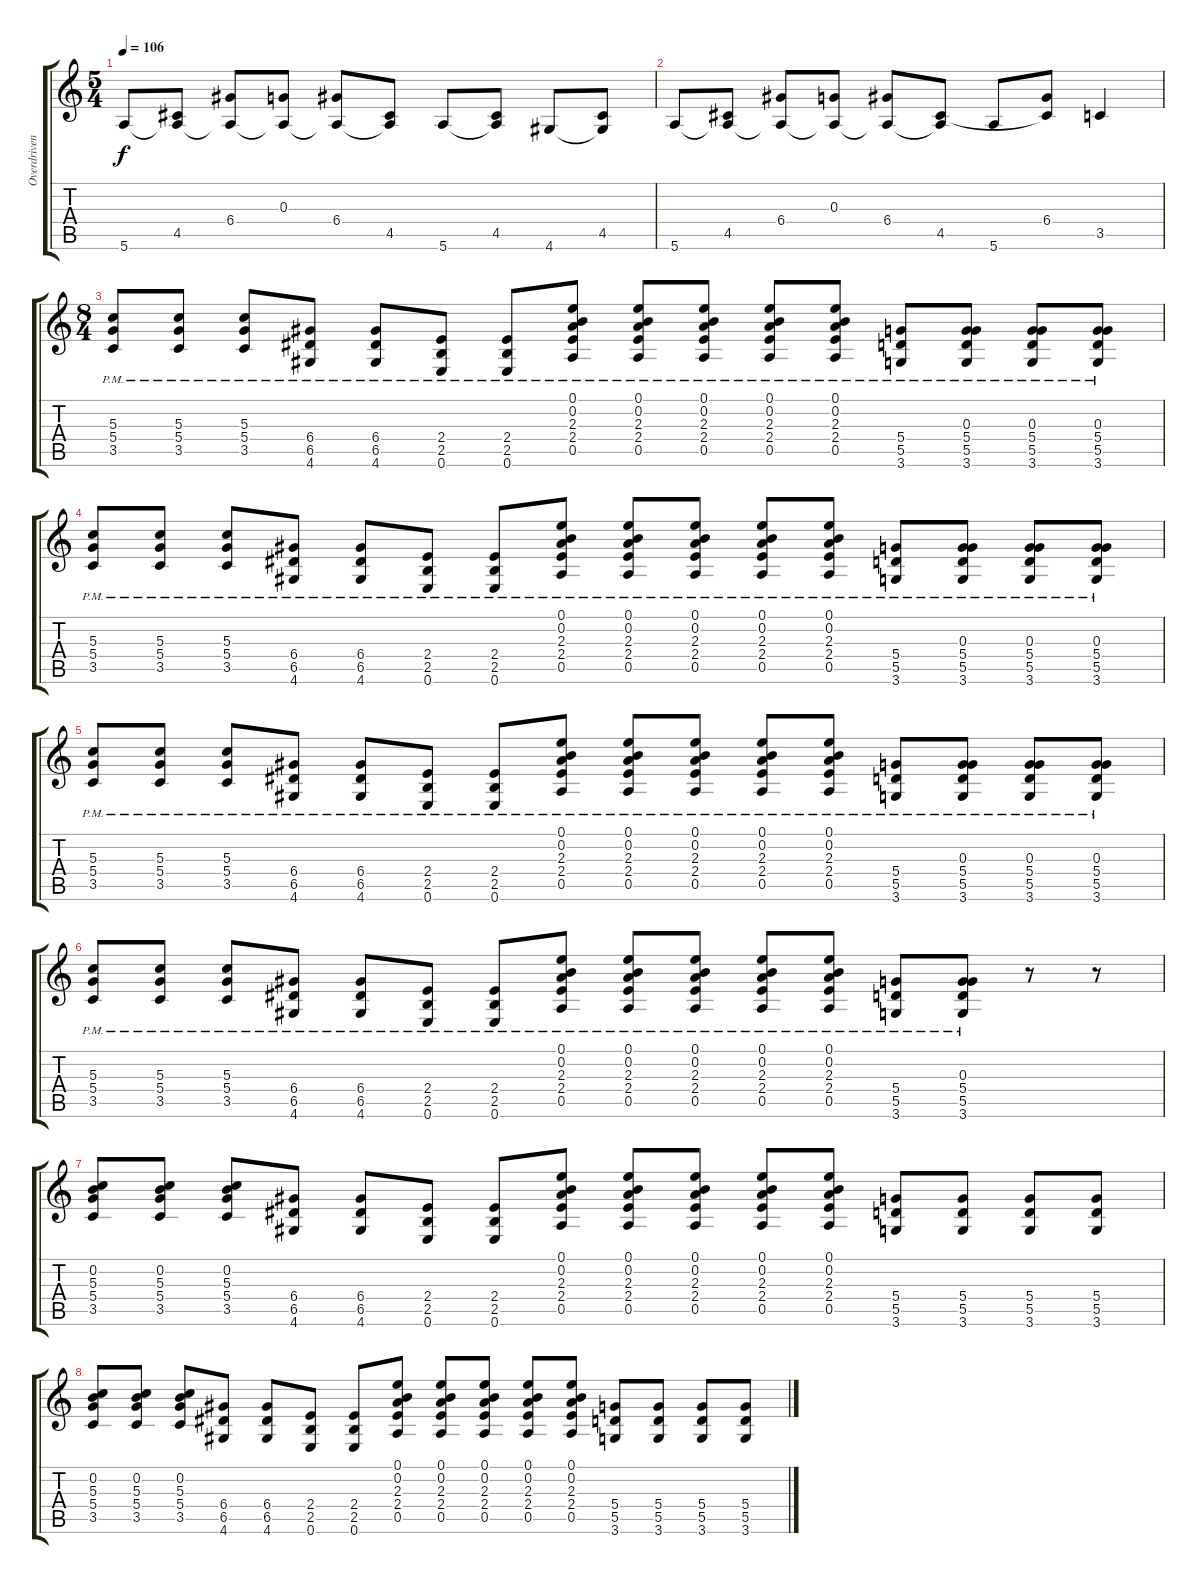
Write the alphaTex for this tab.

\track ("Overdriven" "Overdriven") {instrument overdrivenguitar}
\staff {score tabs}
\tuning (E4 B3 G3 D3 A2 E2) {hide}
\ts (5 4)
\tempo 106
\clef g2
\ks c
5.6.8{dy f} (4.5 5.6{t}).8 (6.4 5.6{t}).8 (0.3 5.6{t}).8 (6.4 5.6{t}).8 (4.5 5.6{t}).8 5.6.8 (4.5 5.6{t}).8 4.6.8 (4.5 4.6{t}).8 |
5.6.8 (4.5 5.6{t}).8 (6.4 5.6{t}).8 (0.3 5.6{t}).8 (6.4 5.6{t}).8 (4.5 5.6{t}).8 5.6.8 (6.4 4.5{t}).8 3.5.4 |
\ts (8 4)
(5.3{pm} 5.4{pm} 3.5{pm}).8 (5.3 5.4 3.5{pm}).8 (5.3{pm} 5.4{pm} 3.5{pm}).8 (6.4{pm} 6.5{pm} 4.6{pm}).8 (6.4{pm} 6.5{pm} 4.6{pm}).8 (2.4{pm} 2.5{pm} 0.6{pm}).8 (2.4{pm} 2.5{pm} 0.6{pm}).8 (0.1{pm} 0.2{pm} 2.3{pm} 2.4{pm} 0.5{pm}).8 (0.1{pm} 0.2{pm} 2.3{pm} 2.4{pm} 0.5{pm}).8 (0.1{pm} 0.2{pm} 2.3{pm} 2.4{pm} 0.5{pm}).8 (0.1{pm} 0.2{pm} 2.3{pm} 2.4{pm} 0.5{pm}).8 (0.1{pm} 0.2{pm} 2.3{pm} 2.4{pm} 0.5{pm}).8 (5.4{pm} 5.5{pm} 3.6{pm}).8 (0.3{pm} 5.4{pm} 5.5{pm} 3.6{pm}).8 (0.3{pm} 5.4{pm} 5.5{pm} 3.6{pm}).8 (0.3{pm} 5.4{pm} 5.5{pm} 3.6{pm}).8 |
(5.3{pm} 5.4{pm} 3.5{pm}).8 (5.3 5.4 3.5{pm}).8 (5.3{pm} 5.4{pm} 3.5{pm}).8 (6.4{pm} 6.5{pm} 4.6{pm}).8 (6.4{pm} 6.5{pm} 4.6{pm}).8 (2.4{pm} 2.5{pm} 0.6{pm}).8 (2.4{pm} 2.5{pm} 0.6{pm}).8 (0.1{pm} 0.2{pm} 2.3{pm} 2.4{pm} 0.5{pm}).8 (0.1{pm} 0.2{pm} 2.3{pm} 2.4{pm} 0.5{pm}).8 (0.1{pm} 0.2{pm} 2.3{pm} 2.4{pm} 0.5{pm}).8 (0.1{pm} 0.2{pm} 2.3{pm} 2.4{pm} 0.5{pm}).8 (0.1{pm} 0.2{pm} 2.3{pm} 2.4{pm} 0.5{pm}).8 (5.4{pm} 5.5{pm} 3.6{pm}).8 (0.3{pm} 5.4{pm} 5.5{pm} 3.6{pm}).8 (0.3{pm} 5.4{pm} 5.5{pm} 3.6{pm}).8 (0.3{pm} 5.4{pm} 5.5{pm} 3.6{pm}).8 |
(5.3{pm} 5.4{pm} 3.5{pm}).8 (5.3 5.4 3.5{pm}).8 (5.3{pm} 5.4{pm} 3.5{pm}).8 (6.4{pm} 6.5{pm} 4.6{pm}).8 (6.4{pm} 6.5{pm} 4.6{pm}).8 (2.4{pm} 2.5{pm} 0.6{pm}).8 (2.4{pm} 2.5{pm} 0.6{pm}).8 (0.1{pm} 0.2{pm} 2.3{pm} 2.4{pm} 0.5{pm}).8 (0.1{pm} 0.2{pm} 2.3{pm} 2.4{pm} 0.5{pm}).8 (0.1{pm} 0.2{pm} 2.3{pm} 2.4{pm} 0.5{pm}).8 (0.1{pm} 0.2{pm} 2.3{pm} 2.4{pm} 0.5{pm}).8 (0.1{pm} 0.2{pm} 2.3{pm} 2.4{pm} 0.5{pm}).8 (5.4{pm} 5.5{pm} 3.6{pm}).8 (0.3{pm} 5.4{pm} 5.5{pm} 3.6{pm}).8 (0.3{pm} 5.4{pm} 5.5{pm} 3.6{pm}).8 (0.3{pm} 5.4{pm} 5.5{pm} 3.6{pm}).8 |
(5.3{pm} 5.4{pm} 3.5{pm}).8 (5.3 5.4 3.5{pm}).8 (5.3{pm} 5.4{pm} 3.5{pm}).8 (6.4{pm} 6.5{pm} 4.6{pm}).8 (6.4{pm} 6.5{pm} 4.6{pm}).8 (2.4{pm} 2.5{pm} 0.6{pm}).8 (2.4{pm} 2.5{pm} 0.6{pm}).8 (0.1{pm} 0.2{pm} 2.3{pm} 2.4{pm} 0.5{pm}).8 (0.1{pm} 0.2{pm} 2.3{pm} 2.4{pm} 0.5{pm}).8 (0.1{pm} 0.2{pm} 2.3{pm} 2.4{pm} 0.5{pm}).8 (0.1{pm} 0.2{pm} 2.3{pm} 2.4{pm} 0.5{pm}).8 (0.1{pm} 0.2{pm} 2.3{pm} 2.4{pm} 0.5{pm}).8 (5.4{pm} 5.5{pm} 3.6{pm}).8 (0.3{pm} 5.4{pm} 5.5{pm} 3.6{pm}).8 r.8 r.8 |
(0.2 5.3 5.4 3.5).8 (0.2 5.3 5.4 3.5).8 (0.2 5.3 5.4 3.5).8 (6.4 6.5 4.6).8 (6.4 6.5 4.6).8 (2.4 2.5 0.6).8 (2.4 2.5 0.6).8 (0.1 0.2 2.3 2.4 0.5).8 (0.1 0.2 2.3 2.4 0.5).8 (0.1 0.2 2.3 2.4 0.5).8 (0.1 0.2 2.3 2.4 0.5).8 (0.1 0.2 2.3 2.4 0.5).8 (5.4 5.5 3.6).8 (5.4 5.5 3.6).8 (5.4 5.5 3.6).8 (5.4 5.5 3.6).8 |
(0.2 5.3 5.4 3.5).8 (0.2 5.3 5.4 3.5).8 (0.2 5.3 5.4 3.5).8 (6.4 6.5 4.6).8 (6.4 6.5 4.6).8 (2.4 2.5 0.6).8 (2.4 2.5 0.6).8 (0.1 0.2 2.3 2.4 0.5).8 (0.1 0.2 2.3 2.4 0.5).8 (0.1 0.2 2.3 2.4 0.5).8 (0.1 0.2 2.3 2.4 0.5).8 (0.1 0.2 2.3 2.4 0.5).8 (5.4 5.5 3.6).8 (5.4 5.5 3.6).8 (5.4 5.5 3.6).8 (5.4 5.5 3.6).8
